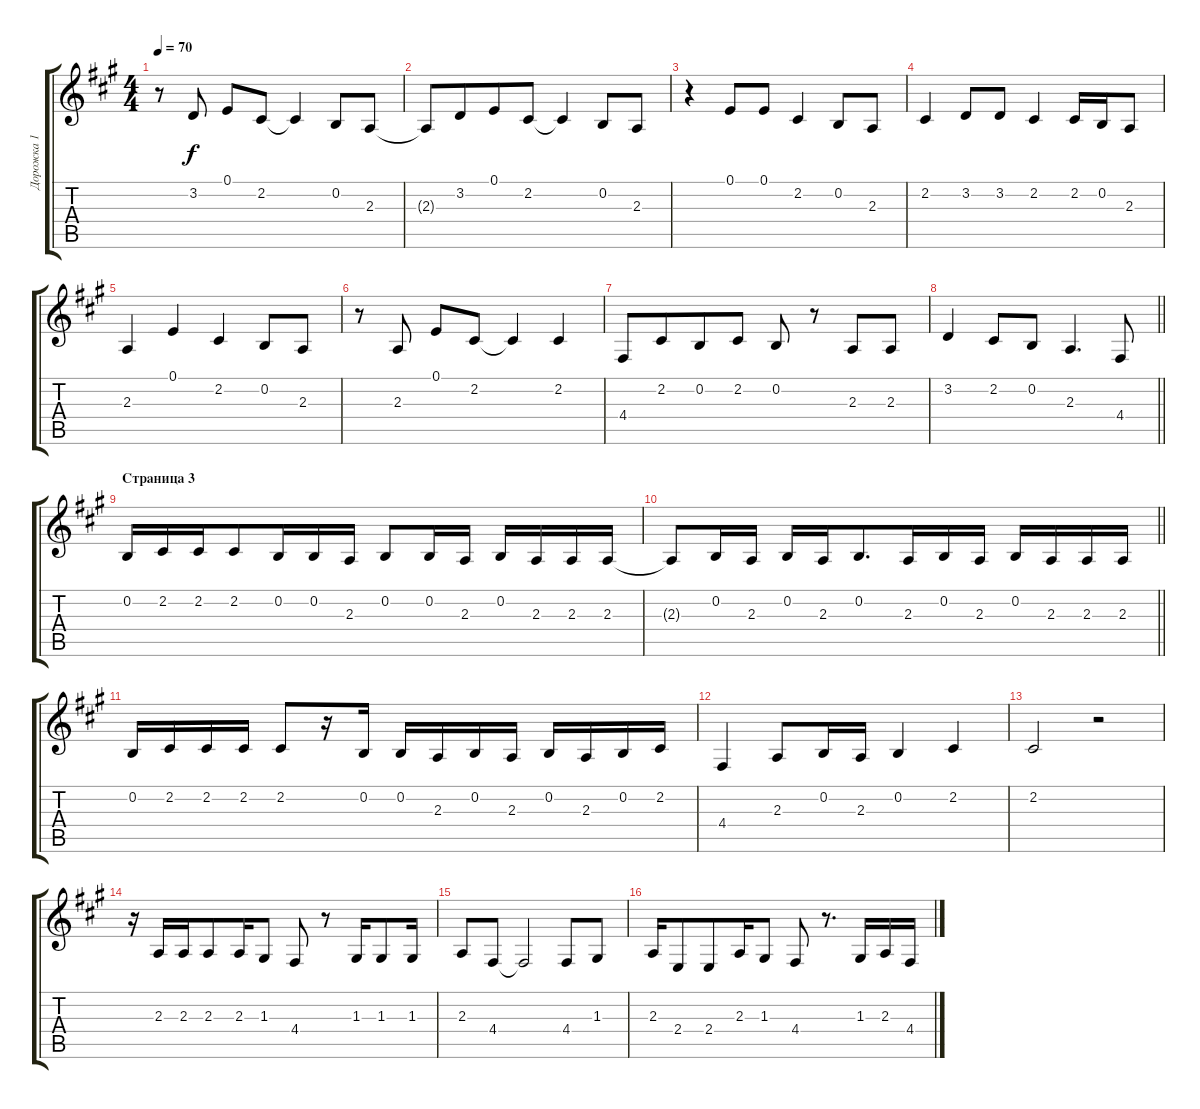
\track ("Дорожка 1" "Дорожка 1") {instrument acousticgrandpiano}
\staff {score tabs}
\tuning (E4 B3 G3 D3 A2 E2) {hide}
\ts (4 4)
\tempo 70
\clef g2
\ks a
r.8{dy f} 3.2.8 0.1.8 2.2.8 2.2{t}.4 0.2.8 2.3.8 |
2.3{t}.8 3.2.8{beam merge} 0.1.8 2.2.8 2.2{t}.4 0.2.8 2.3.8 |
r.4 0.1.8{beam merge} 0.1.8 2.2.4 0.2.8{beam merge} 2.3.8 |
2.2.4 3.2.8 3.2.8 2.2.4 2.2.16 0.2.16 2.3.8 |
2.3.4 0.1.4 2.2.4 0.2.8 2.3.8 |
r.8 2.3.8 0.1.8 2.2.8 2.2{t}.4 2.2.4 |
4.4.8 2.2.8{beam merge} 0.2.8 2.2.8 0.2.8 r.8 2.3.8 2.3.8 |
\barLineRight lightlight
3.2.4 2.2.8 0.2.8 2.3.4{d} 4.4.8 |
\section ("" "Страница 3")
0.2.16 2.2.16 2.2.16 2.2.8{beam merge} 0.2.16 0.2.16 2.3.16 0.2.8 0.2.16 2.3.16 0.2.16 2.3.16 2.3.16 2.3.16 |
\barLineRight lightlight
2.3{t}.8{beam Up} 0.2.16{beam Up} 2.3.16{beam Up} 0.2.16{beam Up} 2.3.16{beam Up} 0.2.8{d beam Up beam merge} 2.3.16{beam Up} 0.2.16{beam Up} 2.3.16{beam Up} 0.2.16 2.3.16 2.3.16 2.3.16 |
0.2.16 2.2.16 2.2.16 2.2.16 2.2.8 r.16 0.2.16 0.2.16 2.3.16 0.2.16 2.3.16 0.2.16 2.3.16 0.2.16 2.2.16 |
4.4.4 2.3.8 0.2.16 2.3.16 0.2.4 2.2.4 |
2.2.2 r.2 |
r.16 2.3.16 2.3.16 2.3.8{beam merge} 2.3.16 1.3.8 4.4.8 r.8 1.3.16 1.3.8 1.3.16 |
2.3.8 4.4.8 4.4{t}.2 4.4.8 1.3.8 |
2.3.16 2.4.8 2.4.8{beam merge} 2.3.16 1.3.8 4.4.8 r.8{d} 1.3.16 2.3.16 4.4.16
